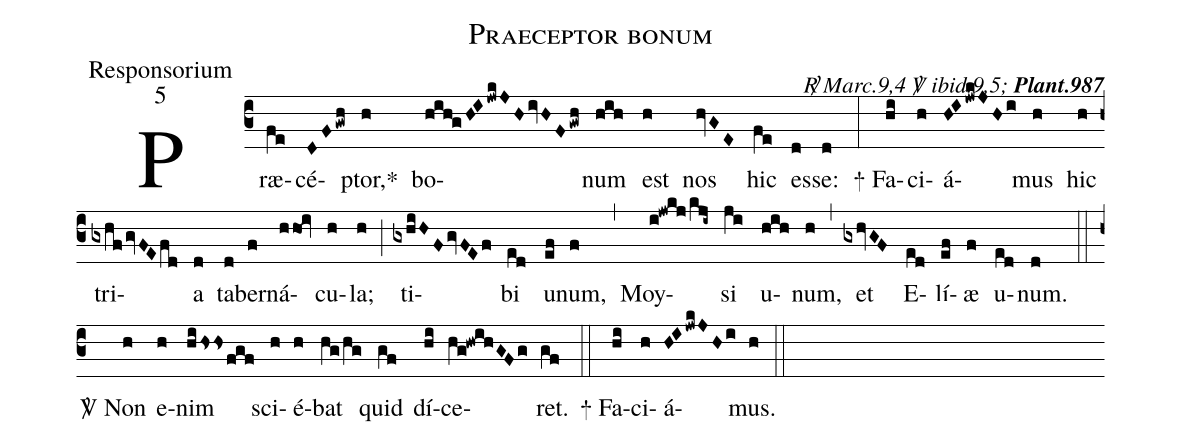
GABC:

name:Praeceptor bonum;
office-part:Responsorium;
mode:5;
commentary:{\itshape\mdseries \Rbar\ Marc.9,4 \Vbar\  ibid.9,5;\/} {\bfseries Plant.987};
%%
(c3) Præ(fe)cé(DFgwh)ptor,<sp>*</sp>(h) bo(hih!gHIjwkJHivHFgwh)num(hih) est(h) nos(hvGE) hic(fe) es(d)se:(d) (:)
<sp>+</sp> Fa(hi)ci(h)á(HIjwkJHi)mus(h) hic(h) tri(gxhfgvFEfd)a(d) ta(d)ber(f)ná(hho1!iv)cu(h)la;(h) (;)
ti(gxhiHFgvFEf)bi(ed) u(ef)num,(f) (,)
Moy(i!jwkj/kji~)si(ji) u(hih)num,(h) (,)
et(gxhvGF) E(ed)lí(ef)æ(f) u(ed)num.(d) (::)
<sp>V/</sp> Non(h) e(h)nim(hiHssfgf) sci(h)é(h)bat(hg/hg) quid(gf) dí(hi)ce(hg!hwihGFg)ret.(gf) (::)
<sp>+</sp> Fa(hi)ci(h)á(HIjwkJHi)mus.(h) (::)
